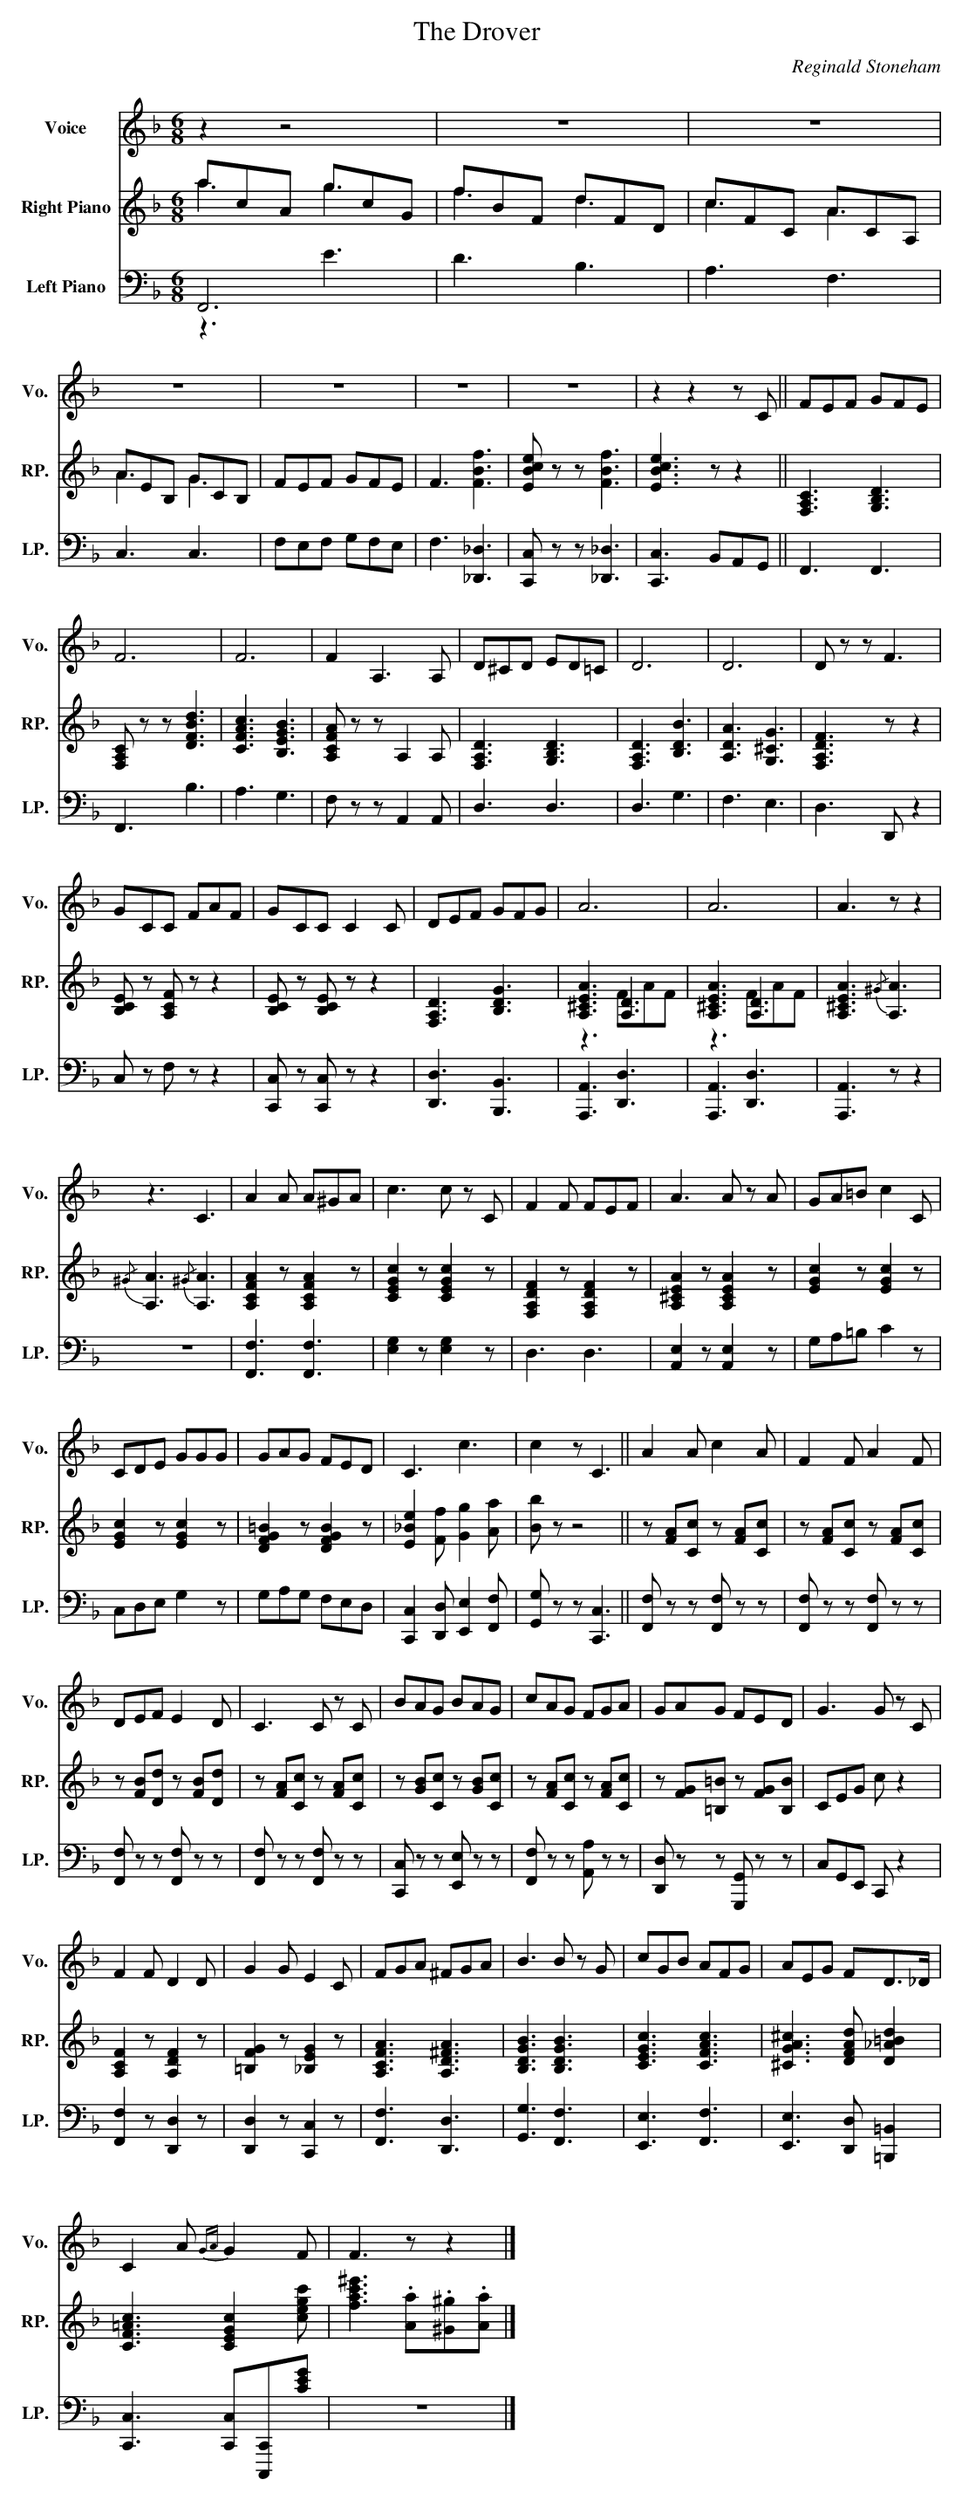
X:1
T:The Drover
C:Reginald Stoneham
%%score 1 ( 2 3 ) ( 4 5 )
L:1/8
M:6/8
K:F
V:1 treble nm="Voice" snm="Vo."
V:2 treble nm="Right Piano" snm="RP."
V:3 treble
V:4 bass nm="Left Piano" snm="LP."
V:5 bass
V:1
z2 z4 | z6 | z6 |$ z6 | z6 | z6 | z6 | z2 z2 z C || FEF GFE |$ F6 | F6 | F2 A,3 A, | D^CD ED=C |
D6 | D6 | D z z F3 |$ GCC FAF | GCC C2 C | DEF GFG | A6 | A6 | A3 z z2 |$ z3 C3 | A2 A A^GA |
c3 c z C | F2 F FEF | A3 A z A | GA=B c2 C |$ CDE GGG | GAG FED | C3 c3 | c2 z C3 || A2 A c2 A |
F2 F A2 F |$ DEF E2 D | C3 C z C | BAG BAG | cAG FGA | GAG FED | G3 G z C |$ F2 F D2 D |
G2 G E2 C | FGA ^FGA | B3 B z G | cGB AFG | AEG FD>_D |$ C2 A{GA} G2 F | F3 z z2 |]
V:2
acA gcG | fBF dFD | cFC ACA, |$ AEB, GCB, | FEF GFE | F3 [FBf]3 | [EBce] z z [FBf]3 |
[EBce]3 z z2 || [F,A,C]3 [G,B,D]3 |$ [F,A,C] z z [DFBd]3 | [CFAc]3 [B,EGB]3 | [A,CFA] z z A,2 A, |
[F,A,D]3 [G,B,D]3 | [F,A,D]3 [B,DB]3 | [A,DA]3 [G,^CG]3 | [F,A,DF]3 z z2 |$ [B,CE] z [A,CF] z z2 |
[B,CE] z [B,CE] z z2 | [F,A,D]3 [B,DG]3 | [A,^CEA]3 [A,D]3 | [A,^CEA]3 [A,D]3 |
[A,^CEA]3{/^G} [A,A]3 |${/^G} [A,A]3{/^G} [A,A]3 | [A,CFA]2 z [A,CFA]2 z | [CEGc]2 z [CEGc]2 z |
[F,A,DF]2 z [F,A,DF]2 z | [A,^CEA]2 z [A,CEA]2 z | [EGc]2 z [EGc]2 z |$ [EGc]2 z [EGc]2 z |
[DFG=B]2 z [DFGB]2 z | [E_Be]2 [Ff] [Gg]2 [Aa] | [Bb] z z4 || z [FA][Cc] z [FA][Cc] |
z [FA][Cc] z [FA][Cc] |$ z [FB][Dd] z [FB][Dd] | z [FA][Cc] z [FA][Cc] | z [GB][Cc] z [GB][Cc] |
z [FA][Cc] z [FA][Cc] | z [FG][=B,=B] z [FG][B,B] | CEG c z2 |$ [A,CF]2 z [A,DF]2 z |
[=B,FG]2 z [_B,EG]2 z | [A,CFA]3 [A,D^FA]3 | [B,DGB]3 [B,DGB]3 | [CEGc]3 [CFAc]3 |
[^CGA^c]3 [DFAd] [D_A=Bd]2 |$ [CF=Ac]3 [CEGc]2 [cegc'] | [fac'^e']3 .[Aa].[^G^g].[Aa] |]
V:3
a3 g3 | f3 d3 | c3 A3 |$ A3 G3 | x6 | x6 | x6 | x6 || x6 |$ x6 | x6 | x6 | x6 | x6 | x6 | x6 |$
x6 | x6 | x6 | z3 FAF | z3 FAF | x6 |$ x6 | x6 | x6 | x6 | x6 | x6 |$ x6 | x6 | x6 | x6 || x6 |
x6 |$ x6 | x6 | x6 | x6 | x6 | x6 |$ x6 | x6 | x6 | x6 | x6 | x6 |$ x6 | x6 |]
V:4
F,,6 | D3 B,3 | A,3 F,3 |$ C,3 C,3 | F,E,F, G,F,E, | F,3 [_D,,_D,]3 | [C,,C,] z z [_D,,_D,]3 |
[C,,C,]3 B,,A,,G,, || F,,3 F,,3 |$ F,,3 B,3 | A,3 G,3 | F, z z A,,2 A,, | D,3 D,3 | D,3 G,3 |
F,3 E,3 | D,3 D,, z2 |$ C, z F, z z2 | [C,,C,] z [C,,C,] z z2 | [D,,D,]3 [B,,,B,,]3 |
[A,,,A,,]3 [D,,D,]3 | [A,,,A,,]3 [D,,D,]3 | [A,,,A,,]3 z z2 |$ z6 | [F,,F,]3 [F,,F,]3 |
[E,G,]2 z [E,G,]2 z | D,3 D,3 | [A,,E,]2 z [A,,E,]2 z | G,A,=B, C2 z |$ C,D,E, G,2 z |
G,A,G, F,E,D, | [C,,C,]2 [D,,D,] [E,,E,]2 [F,,F,] | [G,,G,] z z [C,,C,]3 ||
[F,,F,] z z [F,,F,] z z | [F,,F,] z z [F,,F,] z z |$ [F,,F,] z z [F,,F,] z z |
[F,,F,] z z [F,,F,] z z | [C,,C,] z z [E,,E,] z z | [F,,F,] z z [A,,A,] z z |
[D,,D,] z z [G,,,G,,] z z | C,G,,E,, C,, z2 |$ [F,,F,]2 z [D,,D,]2 z | [D,,D,]2 z [C,,C,]2 z |
[F,,F,]3 [D,,D,]3 | [G,,G,]3 [F,,F,]3 | [E,,E,]3 [F,,F,]3 | [E,,E,]3 [D,,D,] [=B,,,=B,,]2 |$
[C,,C,]3 [C,,C,][C,,,C,,][CEG] | z6 |]
V:5
z3 E3 | x6 | x6 |$ x6 | x6 | x6 | x6 | x6 || x6 |$ x6 | x6 | x6 | x6 | x6 | x6 | x6 |$ x6 | x6 |
x6 | x6 | x6 | x6 |$ x6 | x6 | x6 | x6 | x6 | x6 |$ x6 | x6 | x6 | x6 || x6 | x6 |$ x6 | x6 | x6 |
x6 | x6 | x6 |$ x6 | x6 | x6 | x6 | x6 | x6 |$ x6 | x6 |]
